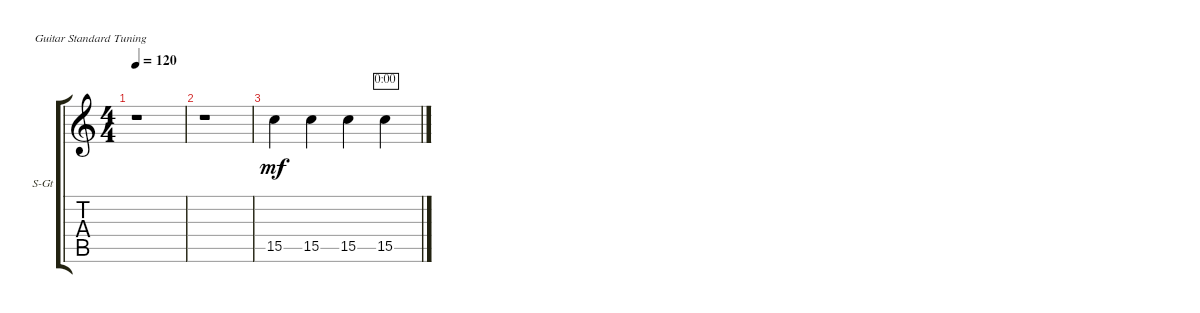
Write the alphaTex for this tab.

\defaultSystemsLayout 4
\bracketExtendMode groupsimilarinstruments
\firstSystemTrackNameOrientation horizontal
\otherSystemsTrackNameOrientation horizontal
\track ("Steel Guitar" "S-Gt") {instrument acousticguitarsteel}
\staff {score tabs}
\tuning (E4 B3 G3 D3 A2 E2)
\ts (4 4)
\tempo 120
\clef g2
\ks c
r.1{dy mf beam Down} |
r.1{beam Down} |
15.5.4{beam Down} 15.5.4{beam Down} 15.5.4{beam Down} 15.5.4{beam Down timer}
